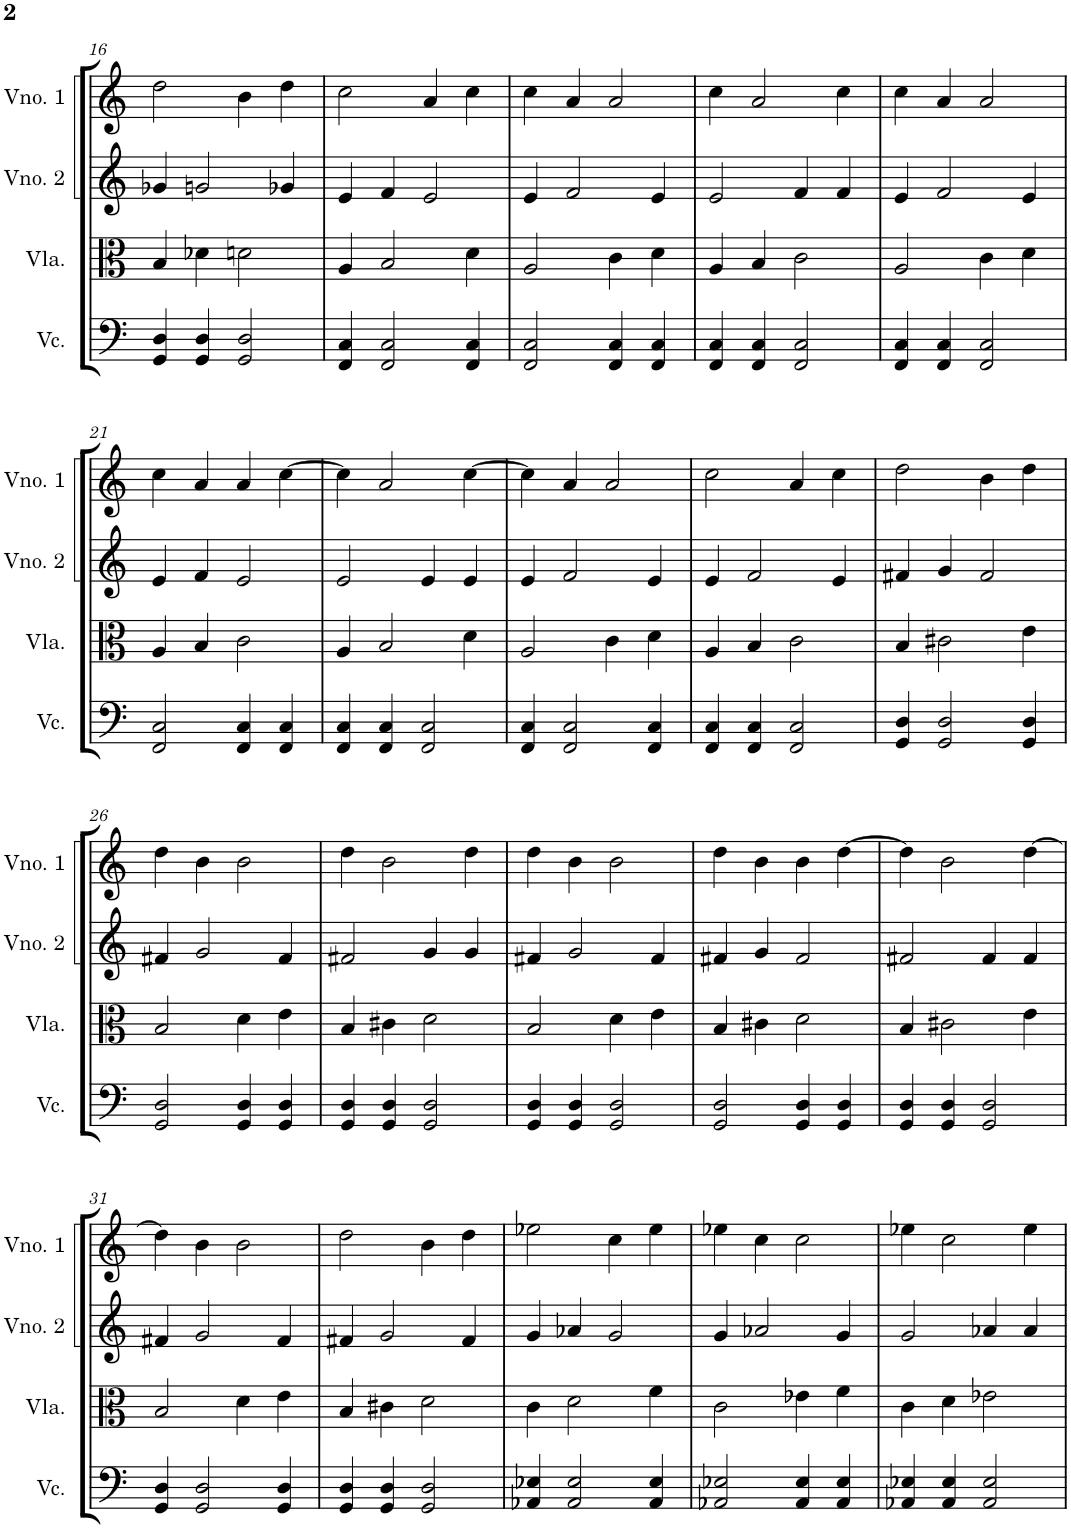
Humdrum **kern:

**kern	**kern	**kern	**kern
*part4	*part3	*part2	*part1
*staff4	*staff3	*staff2	*staff1
*I"Violoncelo	*I"Viola	*I"Violino 2	*I"Violino 1
*I'Vc.	*I'Vla.	*I'Vno. 2	*I'Vno. 1
!!LO:PB:g=z
*clefF4	*clefC3	*clefG2	*clefG2
*k[]	*k[]	*k[]	*k[]
*M4/4	*M4/4	*M4/4	*M4/4
=16	=16	=16	=16
4GG/ 4D/	4B/	4g-X/	2dd\
4GG/ 4D/	4d-X\	2gn/	.
2GG/ 2D/	2dn\	.	4b\
.	.	4g-X/	4dd\
=17	=17	=17	=17
4FF/ 4C/	4A/	4e/	2cc\
2FF/ 2C/	2B/	4f/	.
.	.	2e/	4a/
4FF/ 4C/	4d\	.	4cc\
=18	=18	=18	=18
2FF/ 2C/	2A/	4e/	4cc\
.	.	2f/	4a/
4FF/ 4C/	4c\	.	2a/
4FF/ 4C/	4d\	4e/	.
=19	=19	=19	=19
4FF/ 4C/	4A/	2e/	4cc\
4FF/ 4C/	4B/	.	2a/
2FF/ 2C/	2c\	4f/	.
.	.	4f/	4cc\
=20	=20	=20	=20
4FF/ 4C/	2A/	4e/	4cc\
4FF/ 4C/	.	2f/	4a/
2FF/ 2C/	4c\	.	2a/
.	4d\	4e/	.
!!LO:LB:g=z
=21	=21	=21	=21
2FF/ 2C/	4A/	4e/	4cc\
.	4B/	4f/	4a/
4FF/ 4C/	2c\	2e/	4a/
4FF/ 4C/	.	.	[4cc\
=22	=22	=22	=22
4FF/ 4C/	4A/	2e/	4cc\]
4FF/ 4C/	2B/	.	2a/
2FF/ 2C/	.	4e/	.
.	4d\	4e/	[4cc\
=23	=23	=23	=23
4FF/ 4C/	2A/	4e/	4cc\]
2FF/ 2C/	.	2f/	4a/
.	4c\	.	2a/
4FF/ 4C/	4d\	4e/	.
=24	=24	=24	=24
4FF/ 4C/	4A/	4e/	2cc\
4FF/ 4C/	4B/	2f/	.
2FF/ 2C/	2c\	.	4a/
.	.	4e/	4cc\
=25	=25	=25	=25
4GG/ 4D/	4B/	4f#X/	2dd\
2GG/ 2D/	2c#X\	4g/	.
.	.	2f#/	4b\
4GG/ 4D/	4e\	.	4dd\
!!LO:LB:g=z
=26	=26	=26	=26
2GG/ 2D/	2B/	4f#X/	4dd\
.	.	2g/	4b\
4GG/ 4D/	4d\	.	2b\
4GG/ 4D/	4e\	4f#/	.
=27	=27	=27	=27
4GG/ 4D/	4B/	2f#X/	4dd\
4GG/ 4D/	4c#X\	.	2b\
2GG/ 2D/	2d\	4g/	.
.	.	4g/	4dd\
=28	=28	=28	=28
4GG/ 4D/	2B/	4f#X/	4dd\
4GG/ 4D/	.	2g/	4b\
2GG/ 2D/	4d\	.	2b\
.	4e\	4f#/	.
=29	=29	=29	=29
2GG/ 2D/	4B/	4f#X/	4dd\
.	4c#X\	4g/	4b\
4GG/ 4D/	2d\	2f#/	4b\
4GG/ 4D/	.	.	[4dd\
=30	=30	=30	=30
4GG/ 4D/	4B/	2f#X/	4dd\]
4GG/ 4D/	2c#X\	.	2b\
2GG/ 2D/	.	4f#/	.
.	4e\	4f#/	[4dd\
!!LO:LB:g=z
=31	=31	=31	=31
4GG/ 4D/	2B/	4f#X/	4dd\]
2GG/ 2D/	.	2g/	4b\
.	4d\	.	2b\
4GG/ 4D/	4e\	4f#/	.
=32	=32	=32	=32
4GG/ 4D/	4B/	4f#X/	2dd\
4GG/ 4D/	4c#X\	2g/	.
2GG/ 2D/	2d\	.	4b\
.	.	4f#/	4dd\
=33	=33	=33	=33
4AA-X/ 4E-X/	4c\	4g/	2ee-X\
2AA-/ 2E-/	2d\	4a-X/	.
.	.	2g/	4cc\
4AA-/ 4E-/	4f\	.	4ee-\
=34	=34	=34	=34
2AA-X/ 2E-X/	2c\	4g/	4ee-X\
.	.	2a-X/	4cc\
4AA-/ 4E-/	4e-X\	.	2cc\
4AA-/ 4E-/	4f\	4g/	.
=35	=35	=35	=35
4AA-X/ 4E-X/	4c\	2g/	4ee-X\
4AA-/ 4E-/	4d\	.	2cc\
2AA-/ 2E-/	2e-X\	4a-X/	.
.	.	4a-/	4ee-\
=	=	=	=
*-	*-	*-	*-
